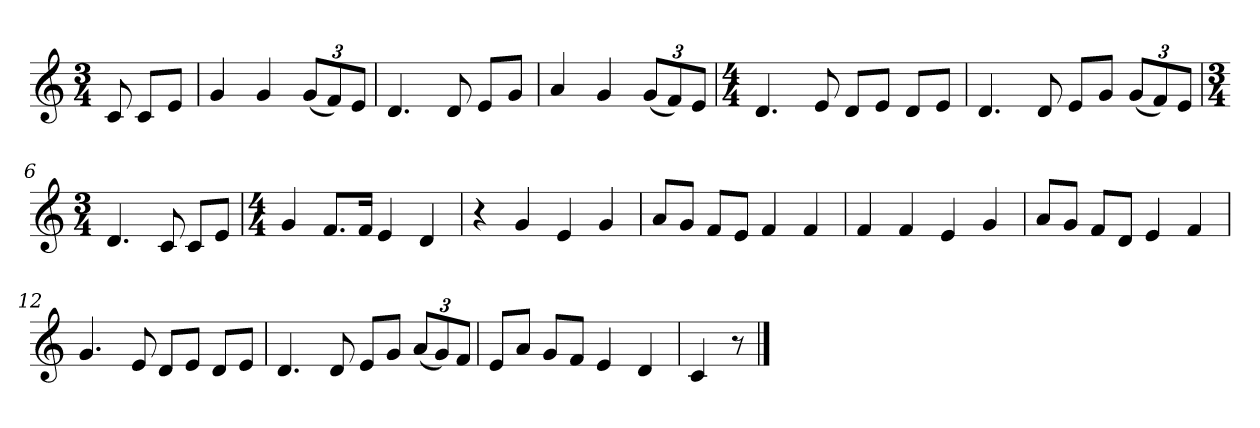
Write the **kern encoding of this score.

**kern
*part1
*staff1
*k[]
*M3/4
*MM120
=
8c
8cL
8eJ
=1
4g
4g
(12gL
12f)
12eJ
=2
4.d
8d
8eL
8gJ
=3
4a
4g
(12gL
12f)
12eJ
=4
*M4/4
4.d
8e
8dL
8eJ
8dL
8eJ
=5
4.d
8d
8eL
8gJ
(12gL
12f)
12eJ
=6
*M3/4
4.d
8c
8cL
8eJ
=7
*M4/4
4g
8.fL
16fJk
4e
4d
=8
4r
4g
4e
4g
=9
8aL
8gJ
8fL
8eJ
4f
4f
=10
4f
4f
4e
4g
=11
8aL
8gJ
8fL
8dJ
4e
4f
=12
4.g
8e
8dL
8eJ
8dL
8eJ
=13
4.d
8d
8eL
8gJ
(12aL
12g)
12fJ
=14
8eL
8aJ
8gL
8fJ
4e
4d
=15
4c
8r
==
*-
